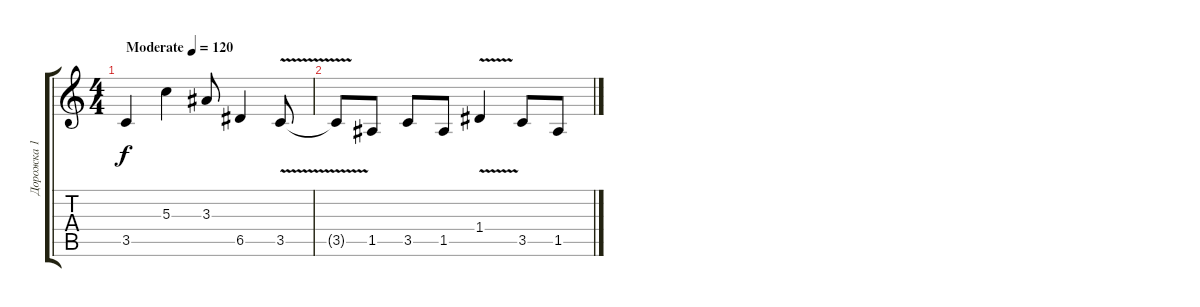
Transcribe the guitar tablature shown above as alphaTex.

\track ("Дорожка 1" "Дорожка 1") {instrument acousticguitarsteel}
\staff {score tabs}
\tuning (E4 B3 G3 D3 A2 E2) {hide}
\ts (4 4)
\tempo (120 "Moderate")
\clef g2
\ks c
3.5.4{dy f instrument acousticguitarsteel} 5.3.4 3.3.8 6.5.4 3.5{v}.8 |
3.5{t}.8 1.5.8 3.5.8 1.5.8 1.4{v}.4 3.5.8 1.5.8
